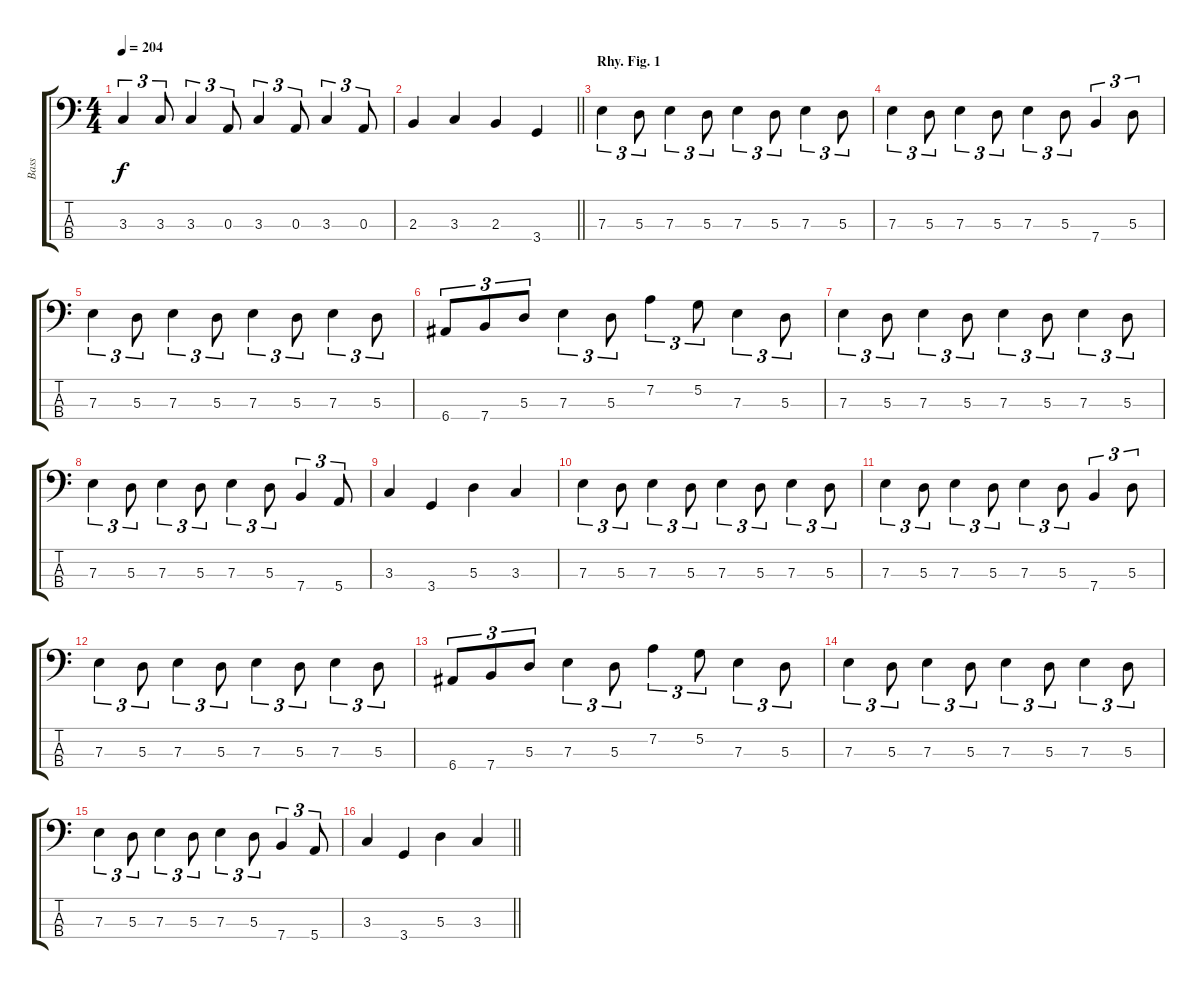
\track ("Bass" "Bass") {mute instrument electricbassfinger}
\staff {score tabs}
\tuning (G2 D2 A1 E1) {hide}
\ts (4 4)
\tempo 204
\clef f4
\ks c
3.3.4{tu (3 2) dy f} 3.3.8{tu (3 2)} 3.3.4{tu (3 2)} 0.3.8{tu (3 2)} 3.3.4{tu (3 2)} 0.3.8{tu (3 2)} 3.3.4{tu (3 2)} 0.3.8{tu (3 2)} |
\barLineRight lightlight
2.3.4 3.3.4 2.3.4 3.4.4 |
\section ("" "Rhy. Fig. 1")
7.3.4{tu (3 2)} 5.3.8{tu (3 2)} 7.3.4{tu (3 2)} 5.3.8{tu (3 2)} 7.3.4{tu (3 2)} 5.3.8{tu (3 2)} 7.3.4{tu (3 2)} 5.3.8{tu (3 2)} |
7.3.4{tu (3 2)} 5.3.8{tu (3 2)} 7.3.4{tu (3 2)} 5.3.8{tu (3 2)} 7.3.4{tu (3 2)} 5.3.8{tu (3 2)} 7.4.4{tu (3 2)} 5.3.8{tu (3 2)} |
7.3.4{tu (3 2)} 5.3.8{tu (3 2)} 7.3.4{tu (3 2)} 5.3.8{tu (3 2)} 7.3.4{tu (3 2)} 5.3.8{tu (3 2)} 7.3.4{tu (3 2)} 5.3.8{tu (3 2)} |
6.4.8{tu (3 2)} 7.4.8{tu (3 2)} 5.3.8{tu (3 2)} 7.3.4{tu (3 2)} 5.3.8{tu (3 2)} 7.2.4{tu (3 2)} 5.2.8{tu (3 2)} 7.3.4{tu (3 2)} 5.3.8{tu (3 2)} |
7.3.4{tu (3 2)} 5.3.8{tu (3 2)} 7.3.4{tu (3 2)} 5.3.8{tu (3 2)} 7.3.4{tu (3 2)} 5.3.8{tu (3 2)} 7.3.4{tu (3 2)} 5.3.8{tu (3 2)} |
7.3.4{tu (3 2)} 5.3.8{tu (3 2)} 7.3.4{tu (3 2)} 5.3.8{tu (3 2)} 7.3.4{tu (3 2)} 5.3.8{tu (3 2)} 7.4.4{tu (3 2)} 5.4.8{tu (3 2)} |
3.3.4 3.4.4 5.3.4 3.3.4 |
7.3.4{tu (3 2)} 5.3.8{tu (3 2)} 7.3.4{tu (3 2)} 5.3.8{tu (3 2)} 7.3.4{tu (3 2)} 5.3.8{tu (3 2)} 7.3.4{tu (3 2)} 5.3.8{tu (3 2)} |
7.3.4{tu (3 2)} 5.3.8{tu (3 2)} 7.3.4{tu (3 2)} 5.3.8{tu (3 2)} 7.3.4{tu (3 2)} 5.3.8{tu (3 2)} 7.4.4{tu (3 2)} 5.3.8{tu (3 2)} |
7.3.4{tu (3 2)} 5.3.8{tu (3 2)} 7.3.4{tu (3 2)} 5.3.8{tu (3 2)} 7.3.4{tu (3 2)} 5.3.8{tu (3 2)} 7.3.4{tu (3 2)} 5.3.8{tu (3 2)} |
6.4.8{tu (3 2)} 7.4.8{tu (3 2)} 5.3.8{tu (3 2)} 7.3.4{tu (3 2)} 5.3.8{tu (3 2)} 7.2.4{tu (3 2)} 5.2.8{tu (3 2)} 7.3.4{tu (3 2)} 5.3.8{tu (3 2)} |
7.3.4{tu (3 2)} 5.3.8{tu (3 2)} 7.3.4{tu (3 2)} 5.3.8{tu (3 2)} 7.3.4{tu (3 2)} 5.3.8{tu (3 2)} 7.3.4{tu (3 2)} 5.3.8{tu (3 2)} |
7.3.4{tu (3 2)} 5.3.8{tu (3 2)} 7.3.4{tu (3 2)} 5.3.8{tu (3 2)} 7.3.4{tu (3 2)} 5.3.8{tu (3 2)} 7.4.4{tu (3 2)} 5.4.8{tu (3 2)} |
\barLineRight lightlight
3.3.4 3.4.4 5.3.4 3.3.4
